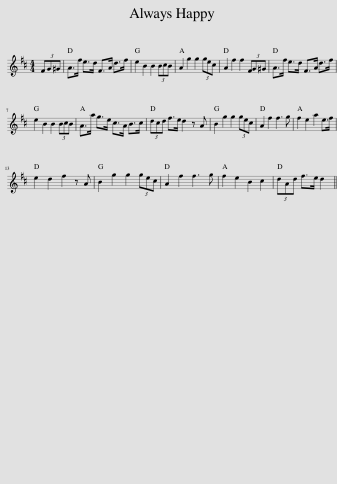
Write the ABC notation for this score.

X:1
L:1/8
M:4/4
I:linebreak $
K:D
V:1 treble
V:1
 (3FG^G | A>f e>d F>A d>f | e2 B2 B2 (3BcB | A2 g2 g2 (3gec | A2 f2 f2 (3FG^G | %5
 A>f e>d F>A d>f |$ e2 B2 B2 (3BcB | A>a g>e c>A B>c | (3dcd f>e d2 z A | B2 g2 g2 (3gec | %10
 A2 f2 f3 g | f2 e2 a2 e>f |$ e2 d2 f2 z A | B2 g2 g2 (3gec | A2 f2 f3 g | %15
 f2 e2 B2 c2 | (3dAd f>e d2 || %17
